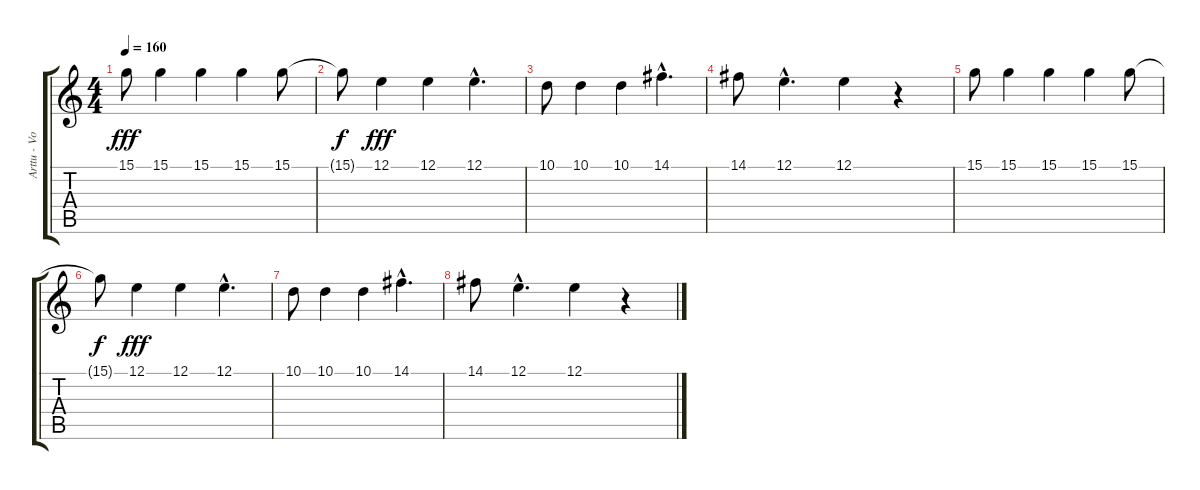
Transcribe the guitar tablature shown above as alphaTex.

\track ("Arttu - Vocals" "Arttu - Vo") {instrument lead6voice}
\staff {score tabs}
\tuning (E4 B3 G3 D3 A2 E2) {hide}
\ts (4 4)
\tempo 160
\clef g2
\ks c
15.1.8{dy fff} 15.1.4 15.1.4 15.1.4 15.1.8 |
15.1{t}.8{dy f} 12.1.4{dy fff} 12.1.4 12.1{hac}.4{d} |
10.1.8 10.1.4 10.1.4 14.1{hac}.4{d} |
14.1.8 12.1{hac}.4{d} 12.1.4 r.4 |
15.1.8 15.1.4 15.1.4 15.1.4 15.1.8 |
15.1{t}.8{dy f} 12.1.4{dy fff} 12.1.4 12.1{hac}.4{d} |
10.1.8 10.1.4 10.1.4 14.1{hac}.4{d} |
14.1.8 12.1{hac}.4{d} 12.1.4 r.4
